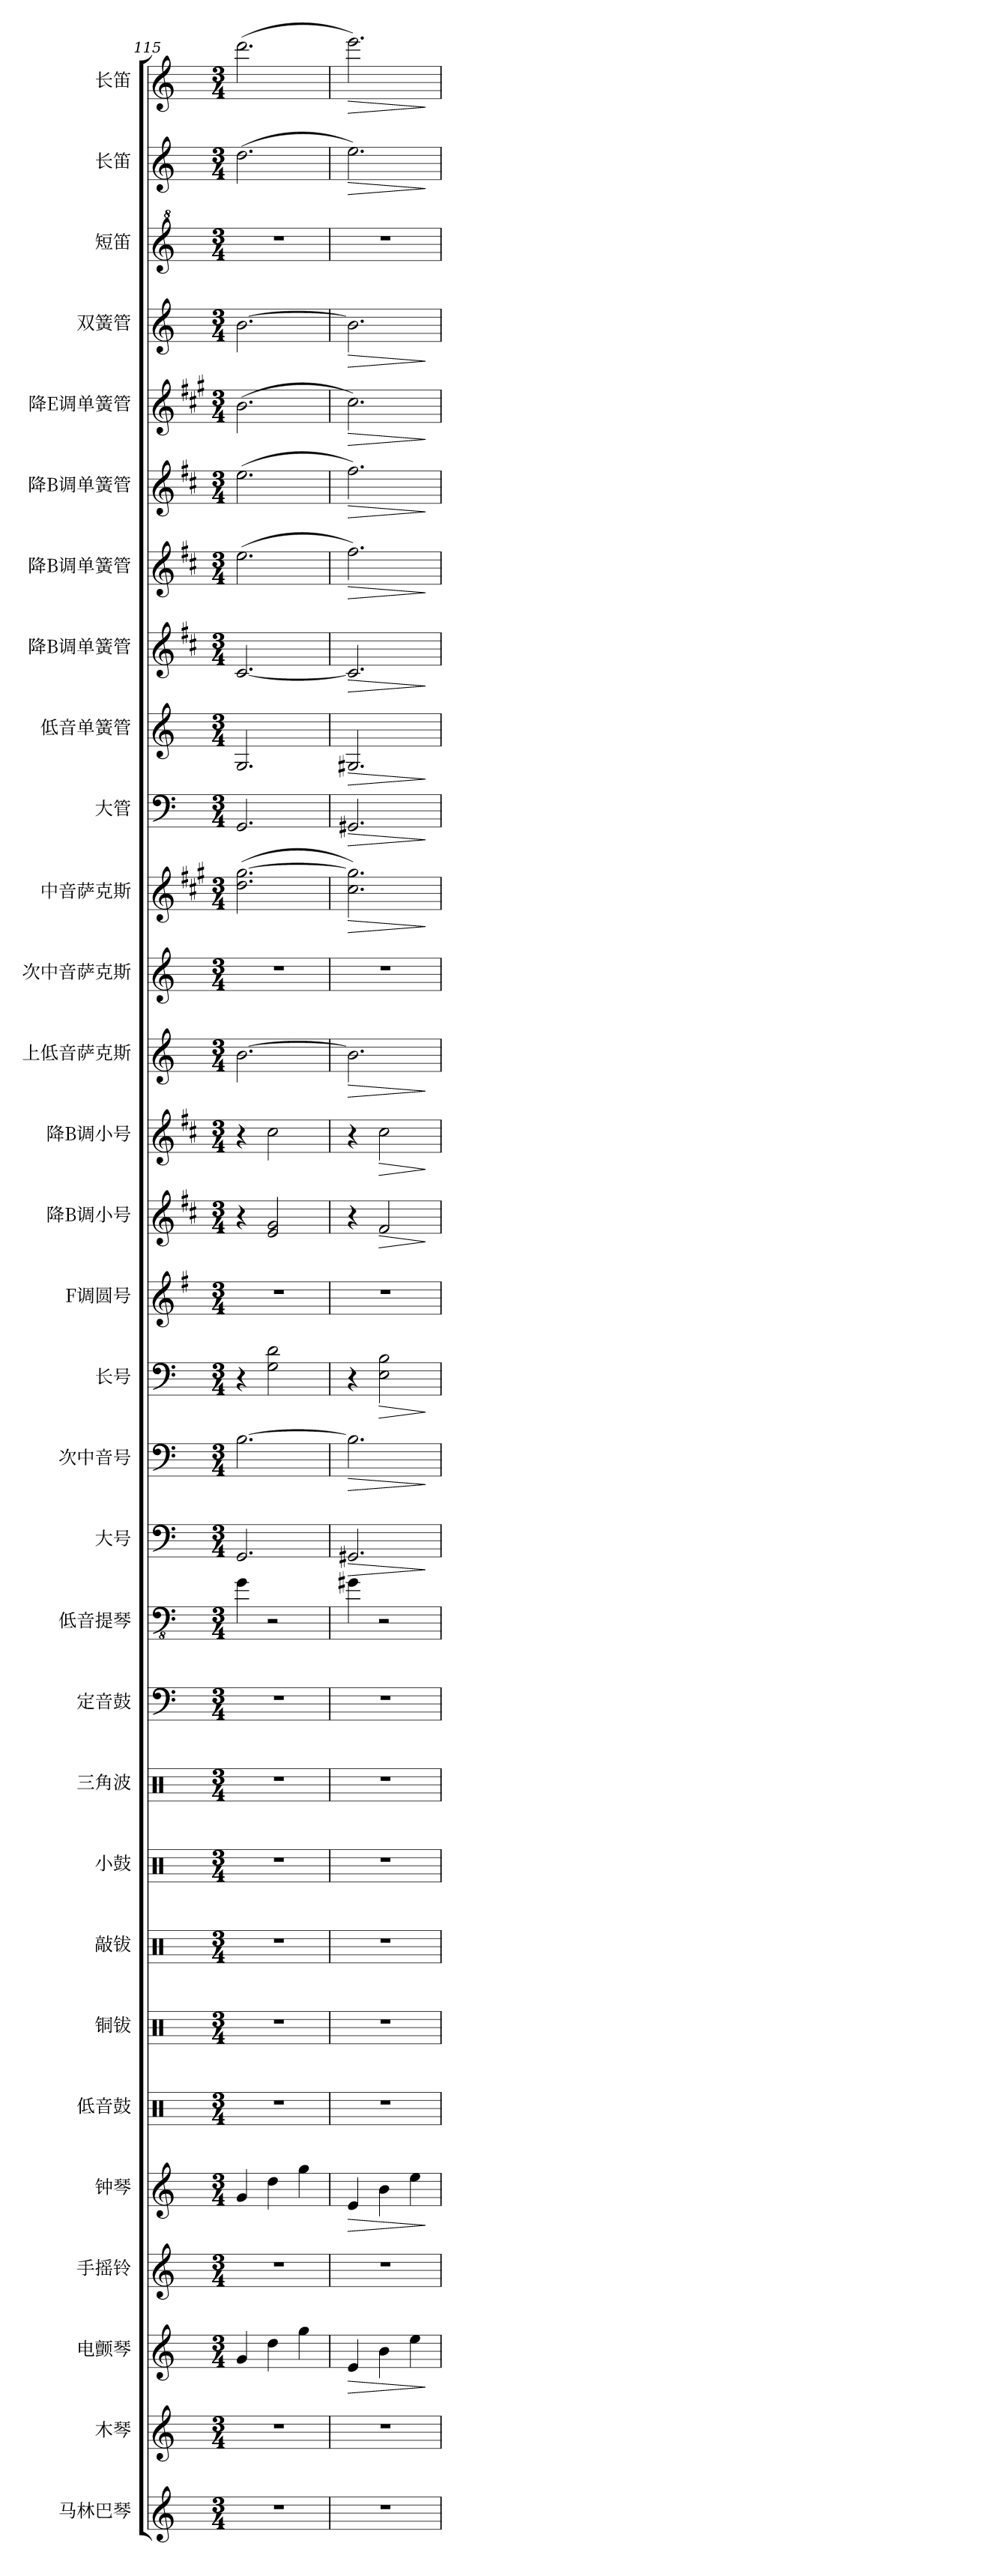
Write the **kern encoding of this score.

**kern	**kern	**kern	**dynam	**kern	**kern	**dynam	**kern	**kern	**kern	**kern	**kern	**kern	**kern	**kern	**dynam	**kern	**dynam	**kern	**dynam	**kern	**kern	**dynam	**kern	**dynam	**kern	**dynam	**kern	**kern	**dynam	**kern	**dynam	**kern	**dynam	**kern	**dynam	**kern	**dynam	**kern	**dynam	**kern	**dynam	**kern	**dynam	**kern	**kern	**dynam	**kern	**dynam
*part31	*part30	*part29	*part29	*part28	*part27	*part27	*part26	*part25	*part24	*part23	*part22	*part21	*part20	*part19	*part19	*part18	*part18	*part17	*part17	*part16	*part15	*part15	*part14	*part14	*part13	*part13	*part12	*part11	*part11	*part10	*part10	*part9	*part9	*part8	*part8	*part7	*part7	*part6	*part6	*part5	*part5	*part4	*part4	*part3	*part2	*part2	*part1	*part1
*staff31	*staff30	*staff29	*staff29	*staff28	*staff27	*staff27	*staff26	*staff25	*staff24	*staff23	*staff22	*staff21	*staff20	*staff19	*staff19	*staff18	*staff18	*staff17	*staff17	*staff16	*staff15	*staff15	*staff14	*staff14	*staff13	*staff13	*staff12	*staff11	*staff11	*staff10	*staff10	*staff9	*staff9	*staff8	*staff8	*staff7	*staff7	*staff6	*staff6	*staff5	*staff5	*staff4	*staff4	*staff3	*staff2	*staff2	*staff1	*staff1
*I"马林巴琴	*I"木琴	*I"电颤琴	*	*I"手摇铃	*I"钟琴	*	*I"低音鼓	*I"铜钹	*I"敲钹	*I"小鼓	*I"三角波	*I"定音鼓	*I"低音提琴	*I"大号	*	*I"次中音号	*	*I"长号	*	*I"F调圆号	*I"降B调小号	*	*I"降B调小号	*	*I"上低音萨克斯	*	*I"次中音萨克斯	*I"中音萨克斯	*	*I"大管	*	*I"低音单簧管	*	*I"降B调单簧管	*	*I"降B调单簧管	*	*I"降B调单簧管	*	*I"降E调单簧管	*	*I"双簧管	*	*I"短笛	*I"长笛	*	*I"长笛	*
*clefG2	*clefG2	*clefG2	*	*clefG2	*clefG2	*	*clefX	*clefX	*clefX	*clefX	*clefX	*clefF4	*clefFv4	*clefF4	*	*clefF4	*	*clefF4	*	*clefG2	*clefG2	*	*clefG2	*	*clefG2	*	*clefG2	*clefG2	*	*clefF4	*	*clefG2	*	*clefG2	*	*clefG2	*	*clefG2	*	*clefG2	*	*clefG2	*	*clefG^2	*clefG2	*	*clefG2	*
*	*ITrd-7c-12	*	*	*	*ITrd-14c-24	*	*	*	*	*	*	*	*ITrd7c12	*	*	*	*	*	*	*ITrd4c7	*ITrd1c2	*	*ITrd1c2	*	*ITrd12c21	*	*ITrd8c14	*ITrd5c9	*	*	*	*ITrd8c14	*	*ITrd1c2	*	*ITrd1c2	*	*ITrd1c2	*	*ITrd-2c-3	*	*	*	*ITrd-7c-12	*	*	*	*
*k[]	*k[]	*k[]	*	*k[]	*k[]	*	*k[]	*k[]	*k[]	*k[]	*k[]	*k[]	*k[]	*k[]	*	*k[]	*	*k[]	*	*k[]	*k[]	*	*k[]	*	*k[]	*	*k[]	*k[]	*	*k[]	*	*k[]	*	*k[]	*	*k[]	*	*k[]	*	*k[]	*	*k[]	*	*k[]	*k[]	*	*k[]	*
*M3/4	*M3/4	*M3/4	*	*M3/4	*M3/4	*	*M3/4	*M3/4	*M3/4	*M3/4	*M3/4	*M3/4	*M3/4	*M3/4	*	*M3/4	*	*M3/4	*	*M3/4	*M3/4	*	*M3/4	*	*M3/4	*	*M3/4	*M3/4	*	*M3/4	*	*M3/4	*	*M3/4	*	*M3/4	*	*M3/4	*	*M3/4	*	*M3/4	*	*M3/4	*M3/4	*	*M3/4	*
=115	=115	=115	=115	=115	=115	=115	=115	=115	=115	=115	=115	=115	=115	=115	=115	=115	=115	=115	=115	=115	=115	=115	=115	=115	=115	=115	=115	=115	=115	=115	=115	=115	=115	=115	=115	=115	=115	=115	=115	=115	=115	=115	=115	=115	=115	=115	=115	=115
2.r	2.r	4g/	.	2.r	4ggg/	.	2.r	2.r	2.r	2.r	2.r	2.r	4GG\	2.GG/	.	[2.B\	.	4r	.	2.r	4r	.	4r	.	[2.B\	.	2.r	(2.f\ [2.b\	.	2.GG/	.	2.GG/	.	[2.B/	.	(2.dd\	.	(2.dd\	.	(2.dd\	.	[2.b\	.	2.r	(2.dd\	.	(2.ddd\	.
.	.	4dd\	.	.	4dddd\	.	.	.	.	.	.	.	2r	.	.	.	.	2G\ 2d\	.	.	2d/ 2f/	.	2b\	.	.	.	.	.	.	.	.	.	.	.	.	.	.	.	.	.	.	.	.	.	.	.	.	.
.	.	4gg\	.	.	4gggg\	.	.	.	.	.	.	.	.	.	.	.	.	.	.	.	.	.	.	.	.	.	.	.	.	.	.	.	.	.	.	.	.	.	.	.	.	.	.	.	.	.	.	.
=116	=116	=116	=116	=116	=116	=116	=116	=116	=116	=116	=116	=116	=116	=116	=116	=116	=116	=116	=116	=116	=116	=116	=116	=116	=116	=116	=116	=116	=116	=116	=116	=116	=116	=116	=116	=116	=116	=116	=116	=116	=116	=116	=116	=116	=116	=116	=116	=116
!	!	!	!LO:HP:b	!	!	!LO:HP:b	!	!	!	!	!	!	!	!	!LO:HP:b	!	!LO:HP:b	!	!	!	!	!	!	!	!	!LO:HP:b	!	!	!LO:HP:b	!	!LO:HP:b	!	!LO:HP:b	!	!LO:HP:b	!	!LO:HP:b	!	!LO:HP:b	!	!LO:HP:b	!	!LO:HP:b	!	!	!LO:HP:b	!	!LO:HP:b
2.r	2.r	4e/	>	2.r	4eee/	>	2.r	2.r	2.r	2.r	2.r	2.r	4GG#X\	2.GG#X/	>	2.B\]	>	4r	.	2.r	4r	.	4r	.	2.B\]	>	2.r	2.e\ 2.b\])	>	2.GG#X/	>	2.GG#X/	>	2.B/]	>	2.ee\)	>	2.ee\)	>	2.ee\)	>	2.b\]	>	2.r	2.ee\)	>	2.eee\)	>
!	!	!	!	!	!	!	!	!	!	!	!	!	!	!	!	!	!	!	!LO:HP:b	!	!	!LO:HP:b	!	!LO:HP:b	!	!	!	!	!	!	!	!	!	!	!	!	!	!	!	!	!	!	!	!	!	!	!	!
.	.	4b\	.	.	4bbb\	.	.	.	.	.	.	.	2r	.	.	.	.	2E\ 2B\	>	.	2e/	>	2b\	>	.	.	.	.	.	.	.	.	.	.	.	.	.	.	.	.	.	.	.	.	.	.	.	.
.	.	4ee\	.	.	4eeee\	.	.	.	.	.	.	.	.	.	.	.	.	.	.	.	.	.	.	.	.	.	.	.	.	.	.	.	.	.	.	.	.	.	.	.	.	.	.	.	.	.	.	.
.	.	.	]	.	.	]	.	.	.	.	.	.	.	.	]	.	]	.	]	.	.	]	.	]	.	]	.	.	]	.	]	.	]	.	]	.	]	.	]	.	]	.	]	.	.	]	.	]
=	=	=	=	=	=	=	=	=	=	=	=	=	=	=	=	=	=	=	=	=	=	=	=	=	=	=	=	=	=	=	=	=	=	=	=	=	=	=	=	=	=	=	=	=	=	=	=	=
*-	*-	*-	*-	*-	*-	*-	*-	*-	*-	*-	*-	*-	*-	*-	*-	*-	*-	*-	*-	*-	*-	*-	*-	*-	*-	*-	*-	*-	*-	*-	*-	*-	*-	*-	*-	*-	*-	*-	*-	*-	*-	*-	*-	*-	*-	*-	*-	*-
